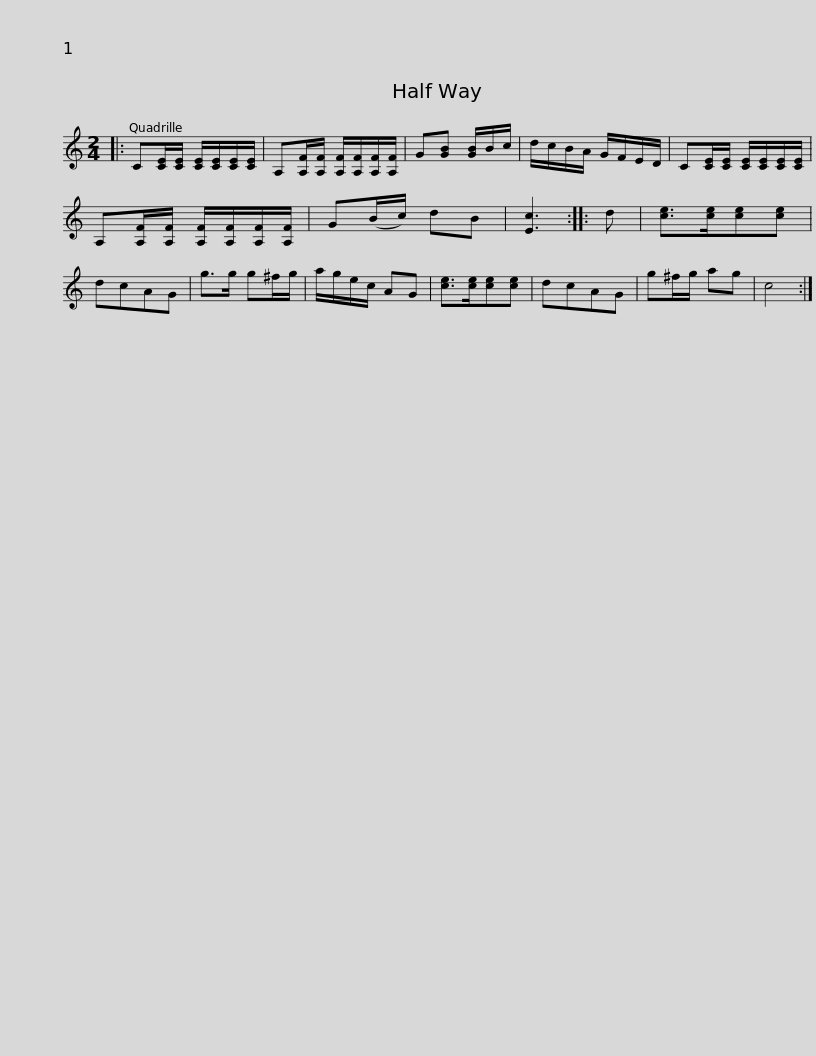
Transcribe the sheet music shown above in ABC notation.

X:1
L:1/8
M:2/4
I:linebreak $
K:C
V:1 treble
V:1
|: C[CE]/[CE]/ [CE]/[CE]/[CE]/[CE]/ | A,[A,F]/[A,F]/ [A,F]/[A,F]/[A,F]/[A,F]/ | G[GB] [GB]/B/c/ | d/c/B/A/ G/F/E/D/ | C[CE]/[CE]/ [CE]/[CE]/[CE]/[CE]/ |$ %5
 A,[A,F]/[A,F]/ [A,F]/[A,F]/[A,F]/[A,F]/ | G(B/c/) dB | [Ec]3 :: d | [ce]>[ce][ce][ce] | %10
 dcAG | g>g g^f/g/ | a/g/e/c/ AG | [ce]>[ce][ce][ce] |$ dcAG | %15
 g^f/g/ ag | c4 :| %17
